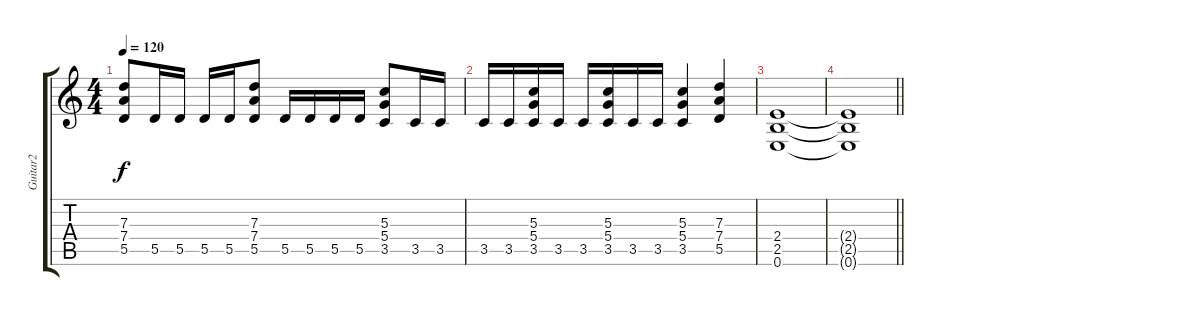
\track ("Guitar2" "Guitar2") {instrument overdrivenguitar}
\staff {score tabs}
\tuning (E4 B3 G3 D3 A2 E2) {hide}
\ts (4 4)
\tempo 120
\clef g2
\ks c
(7.3 7.4 5.5).8{dy f} 5.5.16 5.5.16 5.5.16 5.5.16 (7.3 7.4 5.5).8 5.5.16 5.5.16 5.5.16 5.5.16 (5.3 5.4 3.5).8 3.5.16 3.5.16 |
3.5.16 3.5.16 (5.3 5.4 3.5).16 3.5.16 3.5.16 (5.3 5.4 3.5).16 3.5.16 3.5.16 (5.3 5.4 3.5).4 (7.3 7.4 5.5).4 |
(2.4 2.5 0.6).1 |
\barLineRight lightlight
(2.4{t} 2.5{t} 0.6{t}).1
